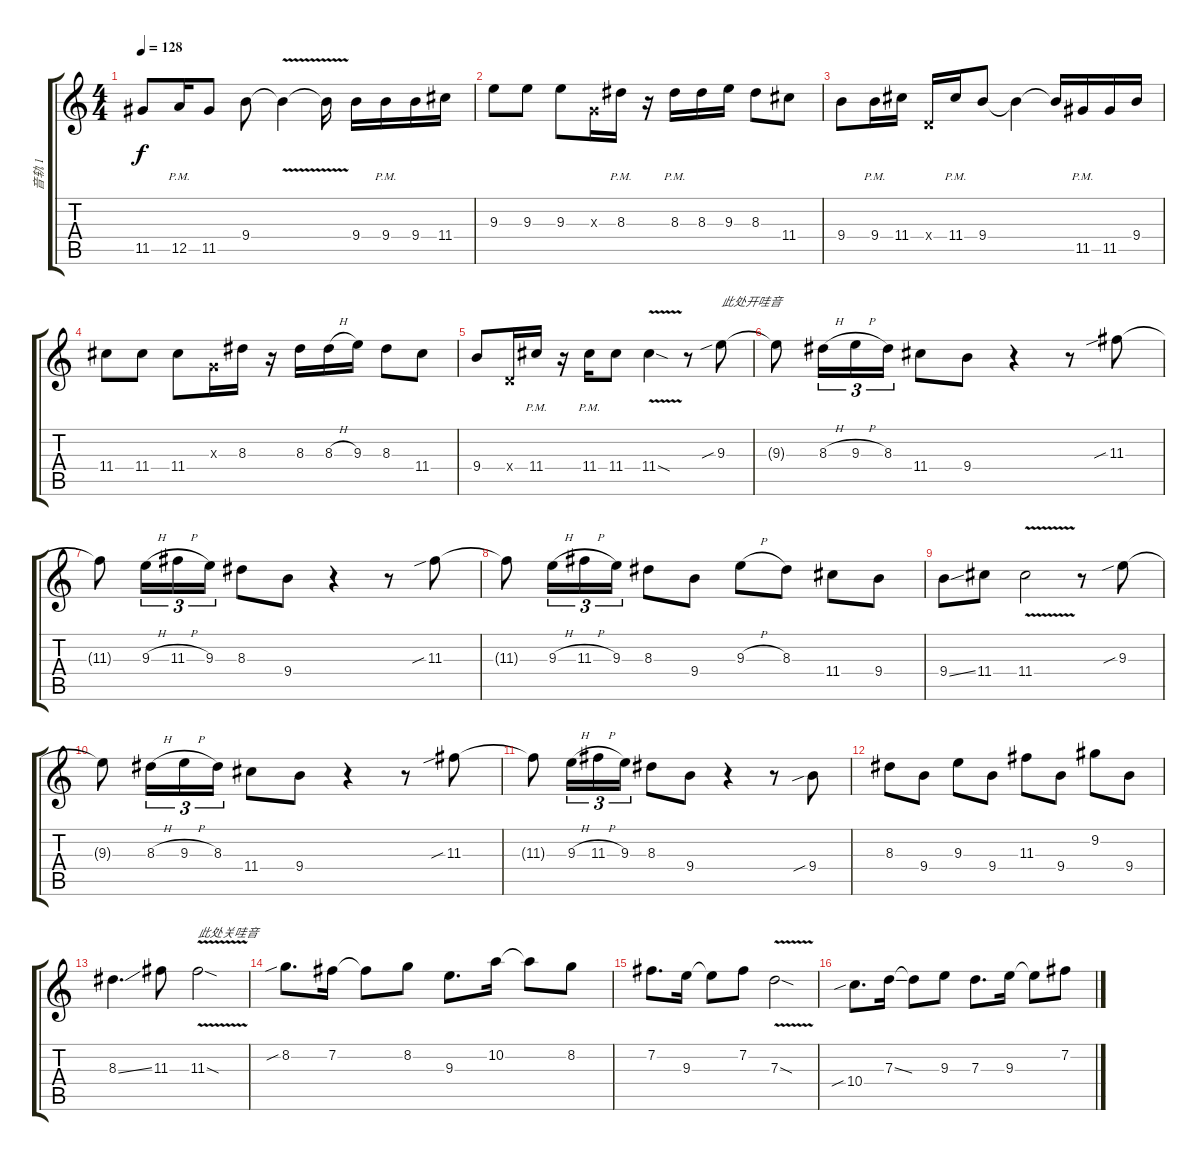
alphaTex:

\track ("音轨 1" "音轨 1") {instrument distortionguitar}
\staff {score tabs}
\tuning (E4 B3 G3 D3 A2 E2) {hide}
\ts (4 4)
\tempo 128
\clef g2
\ks c
11.5.8{dy f} 12.5{pm}.16 11.5.8 9.4.8 9.4{v t}.4 9.4{t}.16 9.4.16 9.4{pm}.16 9.4.16 11.4.16 |
9.3.8 9.3.8 9.3.8 0.3{x}.16 8.3{pm}.16 r.16 8.3{pm}.16 8.3.16 9.3.16 8.3.8 11.4.8 |
9.4.8 9.4{pm}.16 11.4.16 0.4{x}.16 11.4{pm}.16 9.4.8 9.4{t}.4 9.4{t}.16 11.5{pm}.16 11.5.16 9.4.16 |
11.4.8 11.4.8 11.4.8 0.3{x}.16 8.3.16 r.16 8.3.16 8.3{h}.16 9.3.16 8.3.8 11.4.8 |
9.4.8 0.4{x}.16 11.4{pm}.16 r.16 11.4{pm}.16 11.4.8 11.4{v sod}.4 r.8 9.3{sib}.8{txt "此处开哇音"} |
9.3{t}.8 8.3{h}.16{tu (3 2)} 9.3{h}.16{tu (3 2)} 8.3.16{tu (3 2)} 11.4.8 9.4.8 r.4 r.8 11.3{sib}.8 |
11.3{t}.8 9.3{h}.16{tu (3 2)} 11.3{h}.16{tu (3 2)} 9.3.16{tu (3 2)} 8.3.8 9.4.8 r.4 r.8 11.3{sib}.8 |
11.3{t}.8 9.3{h}.16{tu (3 2)} 11.3{h}.16{tu (3 2)} 9.3.16{tu (3 2)} 8.3.8 9.4.8 9.3{h}.8 8.3.8 11.4.8 9.4.8 |
9.4{ss}.8 11.4.8 11.4{v}.2 r.8 9.3{sib}.8 |
9.3{t}.8 8.3{h}.16{tu (3 2)} 9.3{h}.16{tu (3 2)} 8.3.16{tu (3 2)} 11.4.8 9.4.8 r.4 r.8 11.3{sib}.8 |
11.3{t}.8 9.3{h}.16{tu (3 2)} 11.3{h}.16{tu (3 2)} 9.3.16{tu (3 2)} 8.3.8 9.4.8 r.4 r.8 9.4{sib}.8 |
8.3.8 9.4.8 9.3.8 9.4.8 11.3.8 9.4.8 9.2.8 9.4.8 |
8.3{ss}.4{d} 11.3.8 11.3{v sod}.2{txt "此处关哇音"} |
8.2{sib}.8{d} 7.2.16 7.2{t}.8 8.2.8 9.3.8{d} 10.2.16 10.2{t}.8 8.2.8 |
7.2.8{d} 9.3.16 9.3{t}.8 7.2.8 7.3{v sod}.2 |
10.4{sib}.8{d} 7.3{ss}.16 7.3{t}.8 9.3.8 7.3.8{d} 9.3.16 9.3{t}.8 7.2.8
